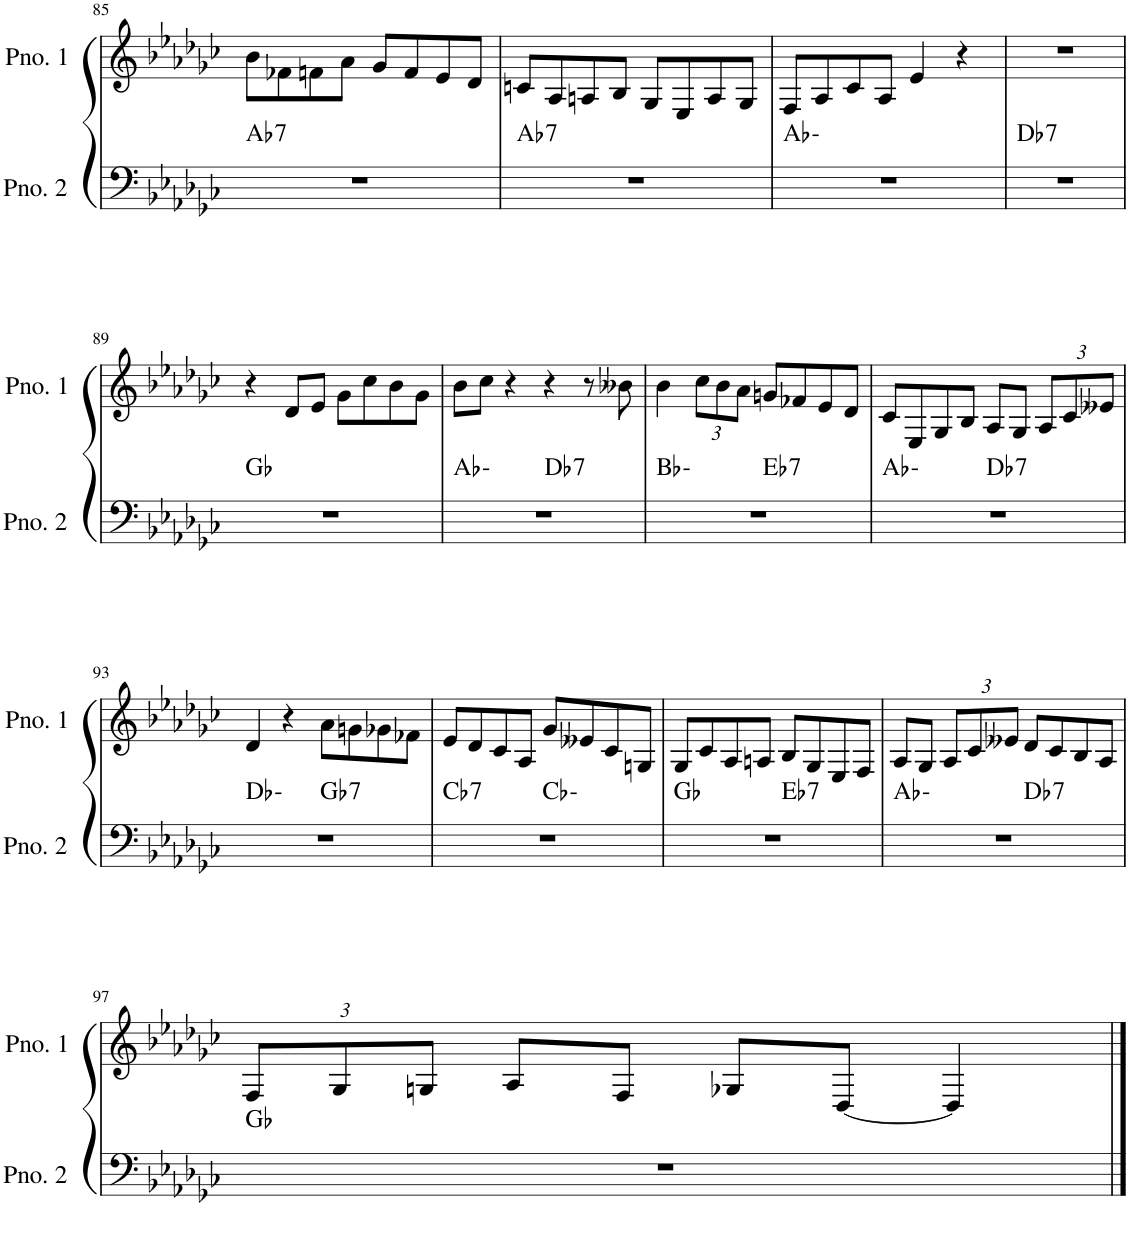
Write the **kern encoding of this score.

**kern	**harte	**kern
*part2	*part2	*part1
*staff2	*	*staff1
*I"ピアノ 2	*	*I"ピアノ 1
!!LO:PB:g=z
*clefF4	*	*clefG2
*k[b-e-a-d-g-c-]	*	*k[b-e-a-d-g-c-]
*M4/4	*	*M4/4
=85	=85	=85
!	!LO:H:kt=7	!
1r	Ab:7	8b-\L
.	.	8f-X\
.	.	8fn\
.	.	8a-\J
.	.	8g-/L
.	.	8f/
.	.	8e-/
.	.	8d-/J
=86	=86	=86
!	!LO:H:kt=7	!
1r	Ab:7	8cn/L
.	.	8A-/
.	.	8An/
.	.	8B-/J
.	.	8G-/L
.	.	8E-/
.	.	8A/
.	.	8G-/J
=87	=87	=87
1r	Ab:min	8F/L
.	.	8A-/
.	.	8c-/
.	.	8A-/J
.	.	4e-/
.	.	4r
=88	=88	=88
!	!LO:H:kt=7	!
1r	Db:7	1r
!!LO:LB:g=z
=89	=89	=89
1r	Gb:maj	4r
.	.	8d-/L
.	.	8e-/J
.	.	8g-\L
.	.	8cc-\
.	.	8b-\
.	.	8g-\J
=90	=90	=90
*^	*	*
1r	2ryy	Ab:min	8b-\L
.	.	.	8cc-\J
.	.	.	4r
!	!	!LO:H:kt=7	!
.	2ryy	Db:7	4r
.	.	.	8r
.	.	.	8b--X\
=91	=91	=91	=91
1r	2ryy	Bb:min	4b-\
*	*	*	*Xbrackettup
.	.	.	12cc-\L
.	.	.	12b-\
.	.	.	12a-\J
!	!	!LO:H:kt=7	!
.	2ryy	Eb:7	8gn/L
.	.	.	8f-X/
.	.	.	8e-/
.	.	.	8d-/J
=92	=92	=92	=92
1r	2ryy	Ab:min	8c-/L
.	.	.	8E-/
.	.	.	8G-/
.	.	.	8B-/J
!	!	!LO:H:kt=7	!
.	2ryy	Db:7	8A-/L
.	.	.	8G-/J
.	.	.	12A-/L
.	.	.	12c-/
.	.	.	12e--X/J
!!LO:LB:g=z
=93	=93	=93	=93
1r	2ryy	Db:min	4d-/
.	.	.	4r
!	!	!LO:H:kt=7	!
.	2ryy	Gb:7	8a-\L
.	.	.	8gn\
.	.	.	8g-X\
.	.	.	8f-X\J
=94	=94	=94	=94
!	!	!LO:H:kt=7	!
1r	2ryy	Cb:7	8e-/L
.	.	.	8d-/
.	.	.	8c-/
.	.	.	8A-/J
.	2ryy	Cb:min	8g-/L
.	.	.	8e--X/
.	.	.	8c-/
.	.	.	8Gn/J
=95	=95	=95	=95
1r	2ryy	Gb:maj	8G-/L
.	.	.	8c-/
.	.	.	8A-/
.	.	.	8An/J
!	!	!LO:H:kt=7	!
.	2ryy	Eb:7	8B-/L
.	.	.	8G-/
.	.	.	8E-/
.	.	.	8F/J
=96	=96	=96	=96
1r	2ryy	Ab:min	8A-/L
.	.	.	8G-/J
.	.	.	12A-/L
.	.	.	12c-/
.	.	.	12e--X/J
!	!	!LO:H:kt=7	!
.	2ryy	Db:7	8d-/L
.	.	.	8c-/
.	.	.	8B-/
.	.	.	8A-/J
*v	*v	*	*
!!LO:LB:g=z
=97	=97	=97
1r	Gb:maj	12F/L
.	.	12G-/
.	.	12Gn/J
.	.	8A-/L
.	.	8F/J
.	.	8G-X/L
.	.	[8D-/J
.	.	4D-/]
==	==	==
*-	*-	*-
